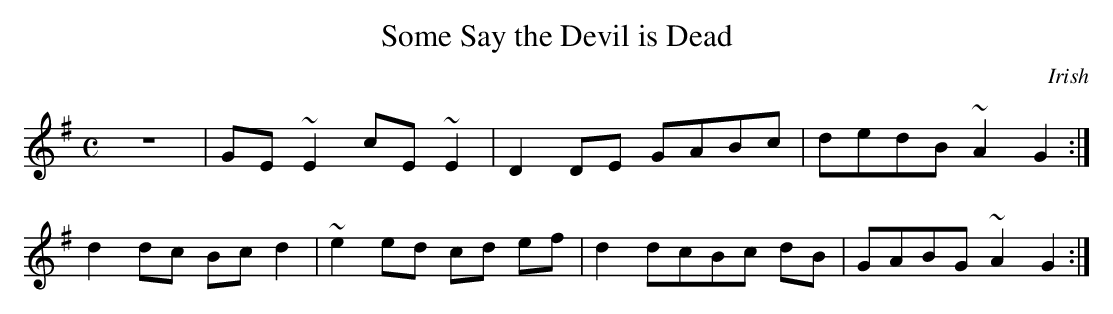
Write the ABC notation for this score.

X:1
T:Some Say the Devil is Dead
M:C
K:G
z8 | GE ~E2 cE ~E2 | D2 DE GABc | dedB ~A2 G2 :|
d2 dc Bc d2 | ~e2 ed cd ef | d2 dcBc dB | GABG ~A2 G2 :|
